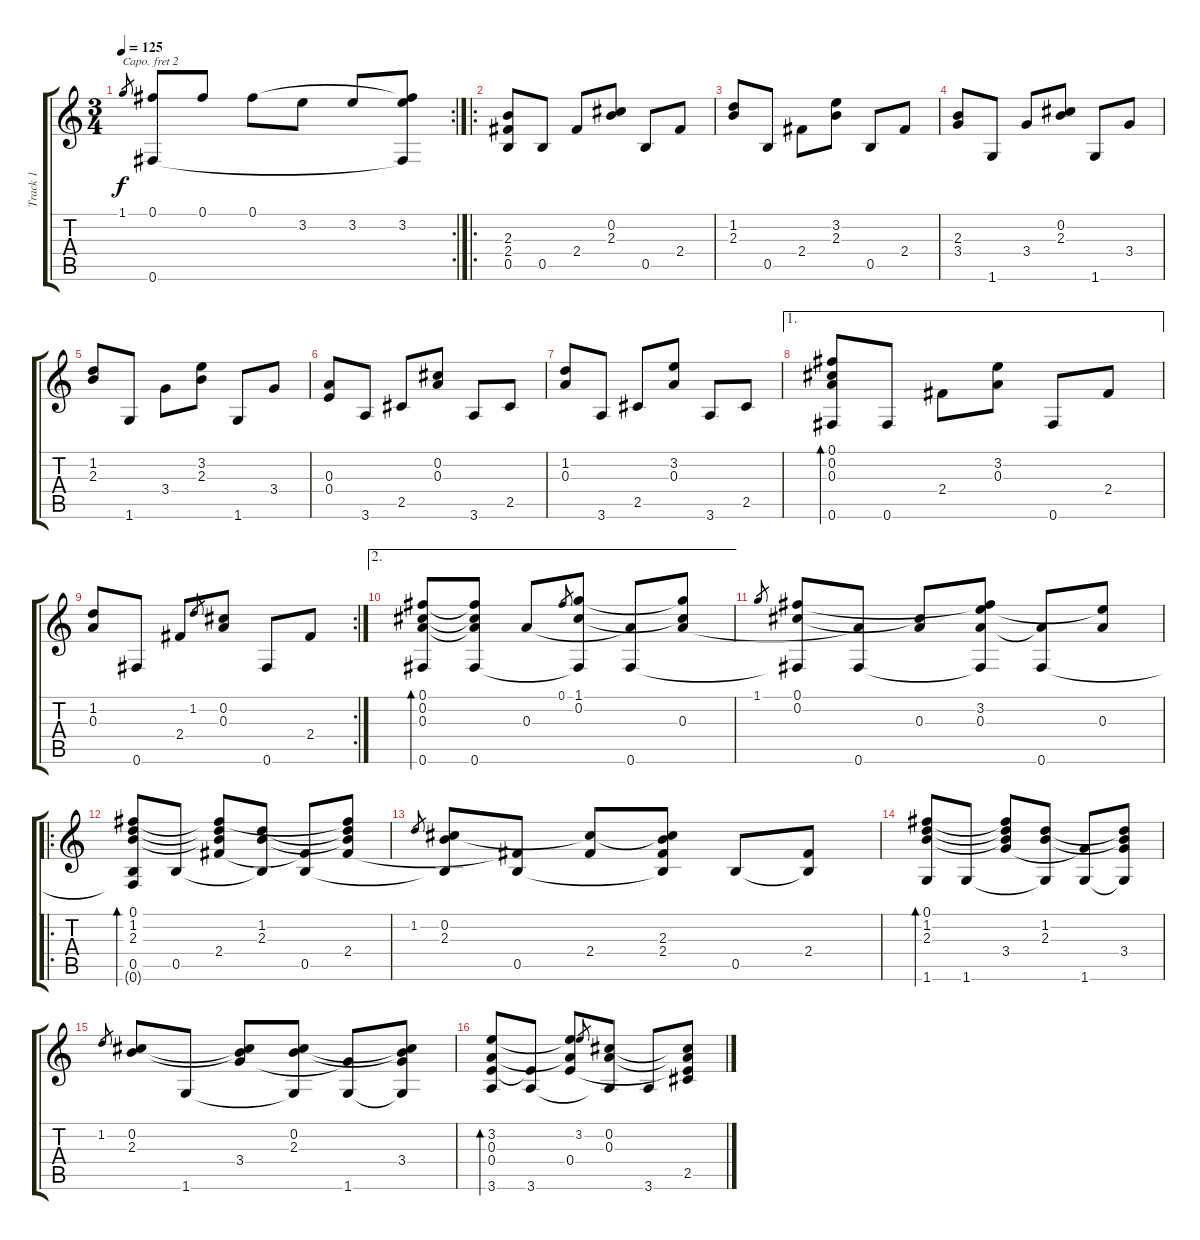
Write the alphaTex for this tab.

\track ("Track 1" "Track 1") {instrument acousticguitarsteel}
\staff {score tabs}
\capo 2
\tuning (E4 B3 G3 D3 A2 E2) {hide}
\rc 2
\ts (3 4)
\tempo 125
\clef g2
\ks c
1.1.8{gr dy f} (0.1 0.6).8 0.1.8 0.1.8 3.2.8 3.2.8 (0.1{t} 3.2 0.6{t}).8 |
\ro
(2.3 2.4 0.5).8 0.5.8 2.4.8 (0.2 2.3).8 0.5.8 2.4.8 |
(1.2 2.3).8 0.5.8 2.4.8 (3.2 2.3).8 0.5.8 2.4.8 |
(2.3 3.4).8 1.6.8 3.4.8 (0.2 2.3).8 1.6.8 3.4.8 |
(1.2 2.3).8 1.6.8 3.4.8 (3.2 2.3).8 1.6.8 3.4.8 |
(0.3 0.4).8 3.6.8 2.5.8 (0.2 0.3).8 3.6.8 2.5.8 |
(1.2 0.3).8 3.6.8 2.5.8 (3.2 0.3).8 3.6.8 2.5.8 |
\ae 1
(0.1 0.2 0.3 0.6).8{bd 60} 0.6.8 2.4.8 (3.2 0.3).8 0.6.8 2.4.8 |
\rc 2
(1.2 0.3).8 0.6.8 2.4.8 1.2.8{gr} (0.2 0.3).8 0.6.8 2.4.8 |
\ae 2
(0.1 0.2 0.3 0.6).8{bd 60} (0.1{t} 0.2{t} 0.3{t} 0.6).8 0.3.8 0.1.8{gr} (1.1 0.2 0.6{t}).8 (0.3{t} 0.6).8 (1.1{t} 0.2{t} 0.3).8 |
1.1.8{gr} (0.1 0.2 0.6{t}).8 (0.3{t} 0.6).8 (0.2{t} 0.3).8 (0.1{t} 3.2 0.3 0.6{t}).8 (0.3{t} 0.6).8 (3.2{t} 0.3).8 |
\ro
(0.1 1.2 2.3 0.5 0.6{t}).8{bd 60} 0.5.8 (0.1{t} 1.2{t} 2.3{t} 2.4).8 (1.2 2.3 0.5{t}).8 (2.4{t} 0.5).8 (0.1{t} 1.2{t} 2.3{t} 2.4).8 |
1.2.8{gr} (0.2 2.3 0.5{t}).8 (2.4{t} 0.5).8 (0.2{t} 2.4).8 (0.2{t} 2.3 2.4 0.5{t}).8 0.5.8 (2.4 0.5{t}).8 |
(0.1 1.2 2.3 1.6).8{bd 60} 1.6.8 (0.1{t} 1.2{t} 2.3{t} 3.4).8 (1.2 2.3 1.6{t}).8 (3.4{t} 1.6).8 (1.2{t} 2.3{t} 3.4 1.6{t}).8 |
1.2.8{gr} (0.2 2.3).8 1.6.8 (0.2{t} 2.3{t} 3.4).8 (0.2 2.3 1.6{t}).8 (3.4{t} 1.6).8 (0.2{t} 2.3{t} 3.4 1.6{t}).8 |
(3.2 0.3 0.4 3.6).8{bd 60} (0.4{t} 3.6).8 (3.2{t} 0.3{t} 0.4).8 3.2.8{gr} (0.2 0.3 3.6{t}).8 3.6.8 (0.2{t} 0.3{t} 0.4{t} 2.5).8
